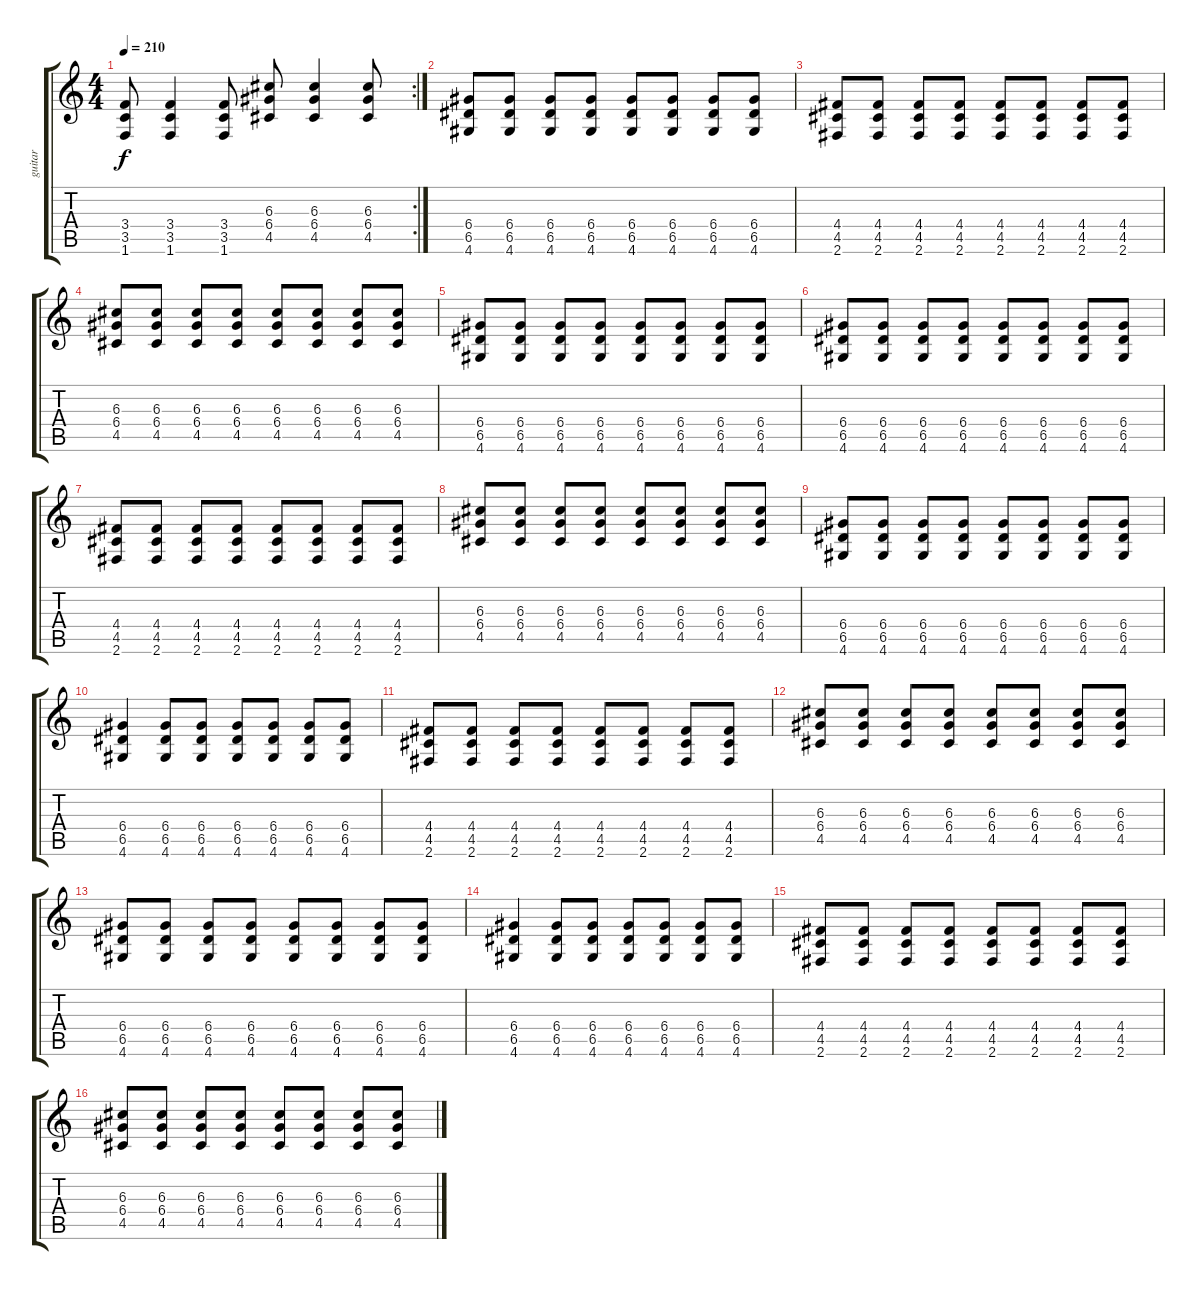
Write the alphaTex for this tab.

\track ("guitar" "guitar") {instrument distortionguitar}
\staff {score tabs}
\tuning (E4 B3 G3 D3 A2 E2) {hide}
\rc 2
\ts (4 4)
\tempo 210
\clef g2
\ks c
(3.4 3.5 1.6).8{dy f} (3.4 3.5 1.6).4 (3.4 3.5 1.6).8 (6.3 6.4 4.5).8 (6.3 6.4 4.5).4 (6.3 6.4 4.5).8 |
(6.4 6.5 4.6).8{instrument electricguitarmuted} (6.4 6.5 4.6).8 (6.4 6.5 4.6).8 (6.4 6.5 4.6).8 (6.4 6.5 4.6).8 (6.4 6.5 4.6).8 (6.4 6.5 4.6).8 (6.4 6.5 4.6).8 |
(4.4 4.5 2.6).8 (4.4 4.5 2.6).8 (4.4 4.5 2.6).8 (4.4 4.5 2.6).8 (4.4 4.5 2.6).8 (4.4 4.5 2.6).8 (4.4 4.5 2.6).8 (4.4 4.5 2.6).8 |
(6.3 6.4 4.5).8 (6.3 6.4 4.5).8 (6.3 6.4 4.5).8 (6.3 6.4 4.5).8 (6.3 6.4 4.5).8 (6.3 6.4 4.5).8 (6.3 6.4 4.5).8 (6.3 6.4 4.5).8 |
(6.4 6.5 4.6).8 (6.4 6.5 4.6).8 (6.4 6.5 4.6).8 (6.4 6.5 4.6).8 (6.4 6.5 4.6).8 (6.4 6.5 4.6).8{instrument distortionguitar} (6.4 6.5 4.6).8{instrument electricguitarmuted} (6.4 6.5 4.6).8{instrument distortionguitar} |
(6.4 6.5 4.6).8{instrument electricguitarmuted} (6.4 6.5 4.6).8 (6.4 6.5 4.6).8 (6.4 6.5 4.6).8 (6.4 6.5 4.6).8 (6.4 6.5 4.6).8 (6.4 6.5 4.6).8 (6.4 6.5 4.6).8 |
(4.4 4.5 2.6).8 (4.4 4.5 2.6).8 (4.4 4.5 2.6).8 (4.4 4.5 2.6).8 (4.4 4.5 2.6).8 (4.4 4.5 2.6).8 (4.4 4.5 2.6).8 (4.4 4.5 2.6).8 |
(6.3 6.4 4.5).8 (6.3 6.4 4.5).8 (6.3 6.4 4.5).8 (6.3 6.4 4.5).8 (6.3 6.4 4.5).8 (6.3 6.4 4.5).8 (6.3 6.4 4.5).8 (6.3 6.4 4.5).8 |
(6.4 6.5 4.6).8{instrument distortionguitar} (6.4 6.5 4.6).8 (6.4 6.5 4.6).8 (6.4 6.5 4.6).8 (6.4 6.5 4.6).8 (6.4 6.5 4.6).8 (6.4 6.5 4.6).8 (6.4 6.5 4.6).8 |
(6.4 6.5 4.6).4 (6.4 6.5 4.6).8 (6.4 6.5 4.6).8 (6.4 6.5 4.6).8 (6.4 6.5 4.6).8 (6.4 6.5 4.6).8 (6.4 6.5 4.6).8 |
(4.4 4.5 2.6).8 (4.4 4.5 2.6).8 (4.4 4.5 2.6).8 (4.4 4.5 2.6).8 (4.4 4.5 2.6).8 (4.4 4.5 2.6).8 (4.4 4.5 2.6).8 (4.4 4.5 2.6).8 |
(6.3 6.4 4.5).8 (6.3 6.4 4.5).8 (6.3 6.4 4.5).8 (6.3 6.4 4.5).8 (6.3 6.4 4.5).8 (6.3 6.4 4.5).8 (6.3 6.4 4.5).8 (6.3 6.4 4.5).8 |
(6.4 6.5 4.6).8 (6.4 6.5 4.6).8 (6.4 6.5 4.6).8 (6.4 6.5 4.6).8 (6.4 6.5 4.6).8 (6.4 6.5 4.6).8 (6.4 6.5 4.6).8 (6.4 6.5 4.6).8 |
(6.4 6.5 4.6).4 (6.4 6.5 4.6).8 (6.4 6.5 4.6).8 (6.4 6.5 4.6).8 (6.4 6.5 4.6).8 (6.4 6.5 4.6).8 (6.4 6.5 4.6).8 |
(4.4 4.5 2.6).8 (4.4 4.5 2.6).8 (4.4 4.5 2.6).8 (4.4 4.5 2.6).8 (4.4 4.5 2.6).8 (4.4 4.5 2.6).8 (4.4 4.5 2.6).8 (4.4 4.5 2.6).8 |
(6.3 6.4 4.5).8 (6.3 6.4 4.5).8 (6.3 6.4 4.5).8 (6.3 6.4 4.5).8 (6.3 6.4 4.5).8 (6.3 6.4 4.5).8 (6.3 6.4 4.5).8 (6.3 6.4 4.5).8
